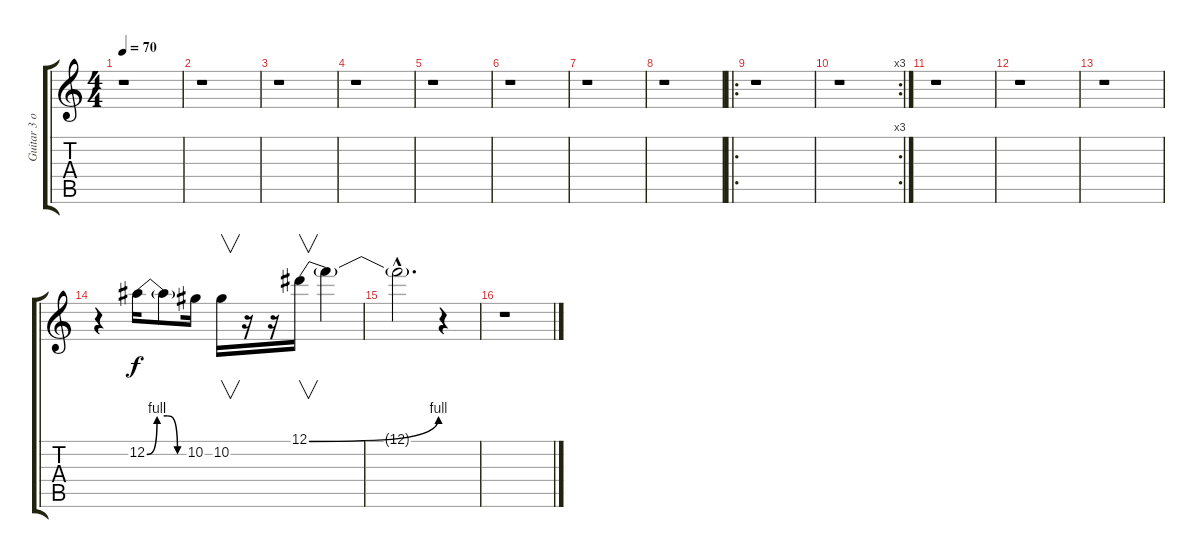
\track ("Guitar 3 overdubs" "Guitar 3 o") {instrument distortionguitar}
\staff {score tabs}
\tuning (Eb4 Bb3 Gb3 Db3 Ab2 Eb2) {hide}
\ts (4 4)
\tempo 70
\clef g2
\ks c
r.1{dy f} |
r.1 |
r.1 |
r.1 |
r.1 |
r.1 |
r.1 |
r.1 |
\ro
r.1 |
\rc 3
r.1 |
r.1 |
r.1 |
r.1 |
r.4 12.2{be (custom 0 0 15 4 30 4 45 0 60 0)}.16 12.2{t}.8 10.2.16 10.2.16{v} r.16 r.16 12.1{be (bend 0 0 60 4)}.16{v} 12.1{t}.4 |
12.1{hac t}.2{d} r.4 |
r.1
